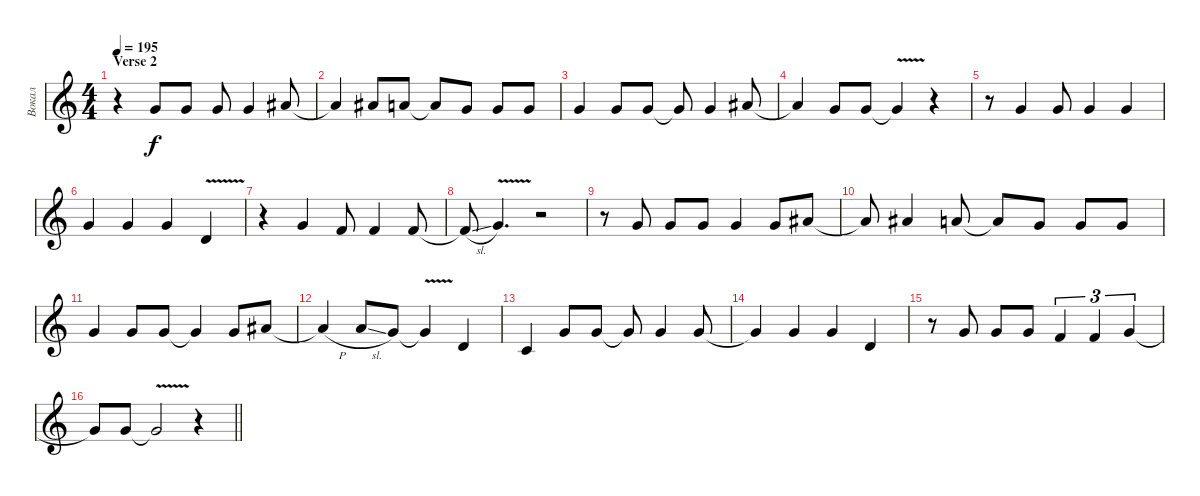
\track ("Вокал" "Вокал") {instrument trumpet}
\staff {score}
\tuning (E4 B3 G3 D3 A2 E2) {hide}
\ts (4 4)
\section ("" "Verse 2")
\tempo 195
\clef g2
\ks c
r.4{dy f} 3.1.8 3.1.8 3.1.8 3.1.4 6.1.8 |
6.1{t}.4 6.1.8 5.1.8 5.1{t}.8 3.1.8 3.1.8 3.1.8 |
3.1.4 3.1.8 3.1.8 3.1{t}.8 3.1.4 6.1.8 |
6.1{t}.4 3.1.8 3.1.8 3.1{v t}.4 r.4 |
r.8 3.1.4 3.1.8 3.1.4 3.1.4 |
3.1.4 3.1.4 3.1.4 3.2{v}.4 |
r.4 3.1.4 1.1.8 1.1.4 1.1.8 |
1.1{sl t}.8 3.1{v}.4{d} r.2 |
r.8 3.1.8 3.1.8 3.1.8 3.1.4 3.1.8 6.1.8 |
6.1{t}.8 6.1.4 5.1.8 5.1{t}.8 3.1.8 3.1.8 3.1.8 |
3.1.4 3.1.8 3.1.8 3.1{t}.4 3.1.8 6.1.8 |
6.1{h t}.4 5.1{sl}.8 3.1.8 3.1{v t}.4 3.2.4 |
1.2.4 3.1.8 3.1.8 3.1{t}.8 3.1.4 3.1.8 |
3.1{t}.4 3.1.4 3.1.4 3.2.4 |
r.8 3.1.8 3.1.8 3.1.8 1.1.4{tu (3 2)} 1.1.4{tu (3 2)} 3.1.4{tu (3 2)} |
\barLineRight lightlight
3.1{t}.8 3.1.8 3.1{v t}.2 r.4
